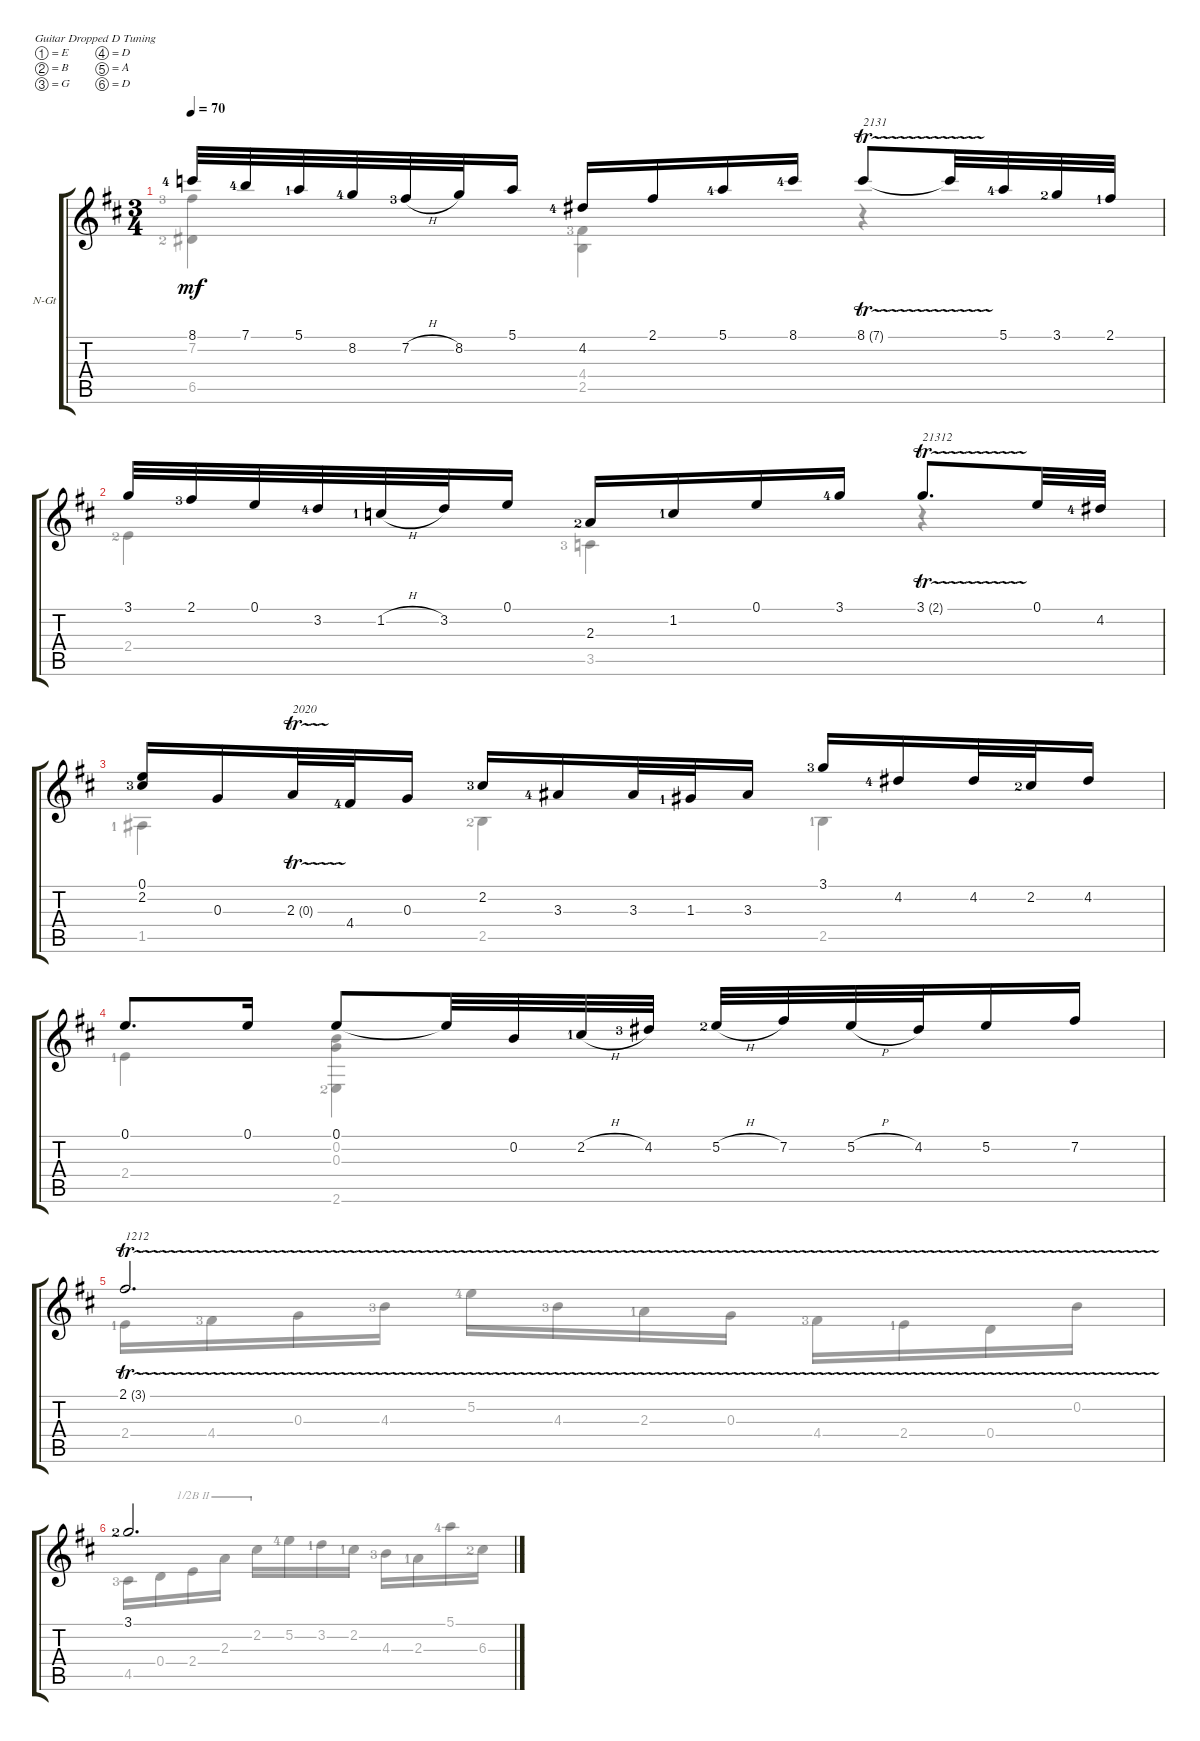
\defaultSystemsLayout 4
\bracketExtendMode groupsimilarinstruments
\firstSystemTrackNameOrientation horizontal
\otherSystemsTrackNameOrientation horizontal
\track ("Nylon Guitar" "N-Gt") {instrument acousticguitarnylon}
\staff {score tabs}
\tuning (E4 B3 G3 D3 A2 D2)
\voice
\ts (3 4)
\tempo 70
\clef g2
\scale
0.586791
\ks d
8.1{lf 5}.32{dy mf} 7.1{lf 5}.32 5.1{lf 2}.32 8.2{lf 5}.32 7.2{h lf 4}.32 8.2.32 5.1.16 4.2{lf 5}.16 2.1.16 5.1{lf 5}.16 8.1{lf 5}.16 8.1{tr (7 16)}.8{txt "2131"} 8.1{tr (7 16) t}.32 5.1{lf 5}.32 3.1{lf 3}.32 2.1{lf 2}.32 |
\scale
0.413209 3.1.32 2.1{lf 4}.32 0.1.32 3.2{lf 5}.32 1.2{h lf 2}.32 3.2.32 0.1.16 2.3{lf 3}.16 1.2{lf 2}.16 0.1.16 3.1{lf 5}.16 3.1{tr (2 16)}.8{d txt "21312"} 0.1.32 4.2{lf 5}.32 |
\scale
0.559964 (0.1 2.2{lf 4}).16 0.3.16 2.3{tr (0 16)}.32{txt "2020"} 4.4{lf 5}.32 0.3.16 2.2{lf 4}.16 3.3{lf 5}.16 3.3.32 1.3{lf 2}.32 3.3.16 3.1{lf 4}.16 4.2{lf 5}.16 4.2.32 2.2{lf 3}.32 4.2.16 |
\scale
0.440036 0.1.8{d} 0.1.16 0.1.8 0.1{t}.32 0.2.32 2.2{h lf 2}.32 4.2{lf 4}.32 5.2{h lf 3}.32 7.2.32 5.2{h}.32 4.2.32 5.2.16 7.2.16 |
\scale
0.609489 2.1{tr (3 16)}.2{d txt "1212"} |
\scale
0.390511 3.1{lf 3}.2{d}
\voice
\clef g2
\ottava regular
\simile none
\scale
0.586791
\ks d
(7.2{lf 4} 6.5{lf 3}).4{dy mf} (2.5 4.4{lf 4}).4 r.4 |
\scale
0.413209 2.4{lf 3}.4 3.5{lf 4}.4 r.4 |
\scale
0.559964 1.5{lf 2}.4 2.5{lf 3}.4 2.5{lf 2}.4 |
\scale
0.440036 2.4{lf 2}.4 (0.2 0.3 2.6{lf 3}).4 |
\scale
0.609489 2.4{lf 2}.16 4.4{lf 4}.16 0.3.16 4.3{lf 4}.16 5.2{lf 5}.16 4.3{lf 4}.16 2.3{lf 2}.16 0.3.16 4.4{lf 4}.16 2.4{lf 2}.16 0.4.16 0.2.16 |
\scale
0.390511 4.5{lf 4}.16 0.4.16 2.4.16{barre (2 half)} 2.3.16{barre (2 half)} 2.2.16{barre (2 half)} 5.2{lf 5}.16 3.2{lf 2}.16 2.2{lf 2}.16 4.3{lf 4}.16 2.3{lf 2}.16 5.1{lf 5}.16 6.3{lf 3}.16
